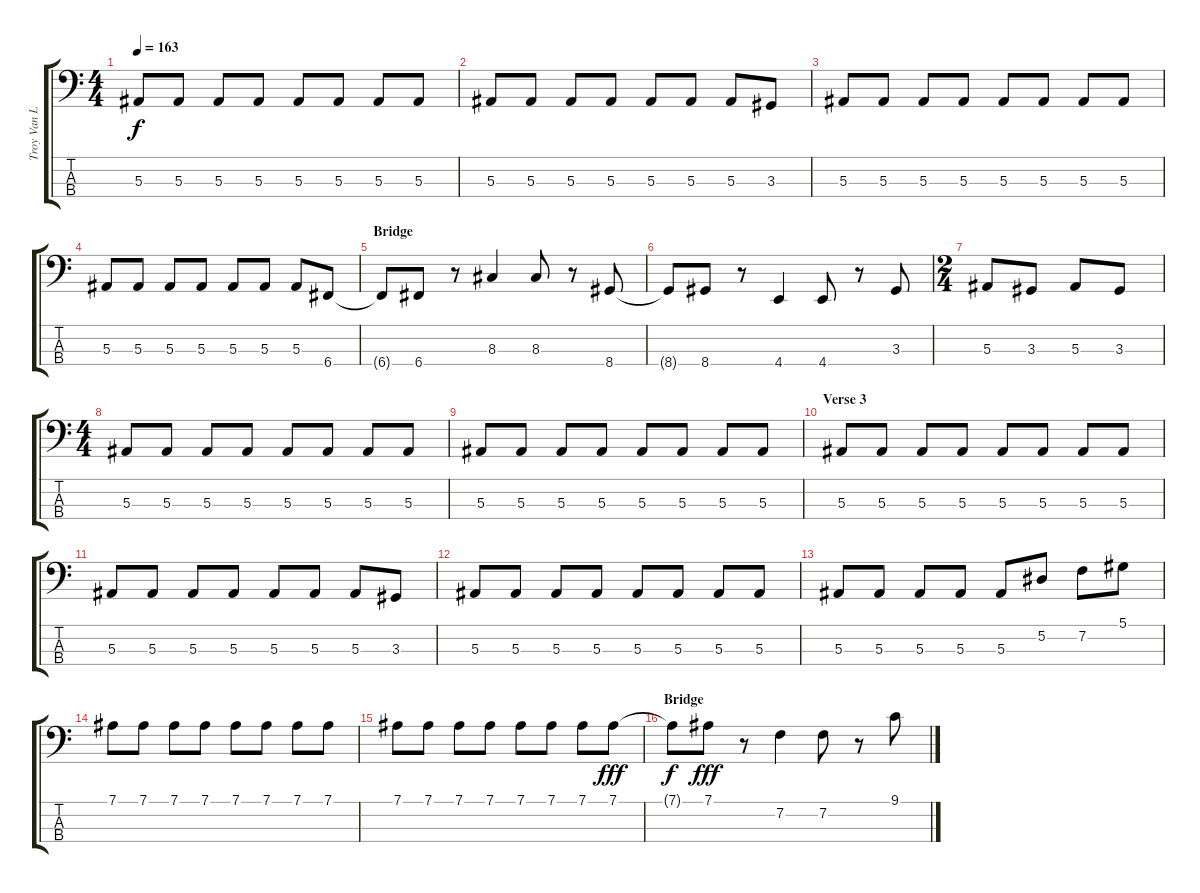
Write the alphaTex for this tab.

\track ("Troy Van Leeuwan" "Troy Van L") {instrument electricbassfinger}
\staff {score tabs}
\tuning (Eb2 Bb1 F1 C1) {hide}
\ts (4 4)
\tempo 163
\clef f4
\ks c
5.3.8{dy f} 5.3.8 5.3.8 5.3.8 5.3.8 5.3.8 5.3.8 5.3.8 |
5.3.8 5.3.8 5.3.8 5.3.8 5.3.8 5.3.8 5.3.8 3.3.8 |
5.3.8 5.3.8 5.3.8 5.3.8 5.3.8 5.3.8 5.3.8 5.3.8 |
5.3.8 5.3.8 5.3.8 5.3.8 5.3.8 5.3.8 5.3.8 6.4.8 |
\section ("" "Bridge")
6.4{t}.8 6.4.8 r.8 8.3.4 8.3.8 r.8 8.4.8 |
8.4{t}.8 8.4.8 r.8 4.4.4 4.4.8 r.8 3.3.8 |
\ts (2 4)
5.3.8 3.3.8 5.3.8 3.3.8 |
\ts (4 4)
5.3.8 5.3.8 5.3.8 5.3.8 5.3.8 5.3.8 5.3.8 5.3.8 |
5.3.8 5.3.8 5.3.8 5.3.8 5.3.8 5.3.8 5.3.8 5.3.8 |
\section ("" "Verse 3")
5.3.8 5.3.8 5.3.8 5.3.8 5.3.8 5.3.8 5.3.8 5.3.8 |
5.3.8 5.3.8 5.3.8 5.3.8 5.3.8 5.3.8 5.3.8 3.3.8 |
5.3.8 5.3.8 5.3.8 5.3.8 5.3.8 5.3.8 5.3.8 5.3.8 |
5.3.8 5.3.8 5.3.8 5.3.8 5.3.8 5.2.8 7.2.8 5.1.8 |
7.1.8 7.1.8 7.1.8 7.1.8 7.1.8 7.1.8 7.1.8 7.1.8 |
7.1.8 7.1.8 7.1.8 7.1.8 7.1.8 7.1.8 7.1.8 7.1.8{dy fff} |
\section ("" "Bridge")
7.1{t}.8{dy f} 7.1.8{dy fff} r.8 7.2.4 7.2.8 r.8 9.1.8
